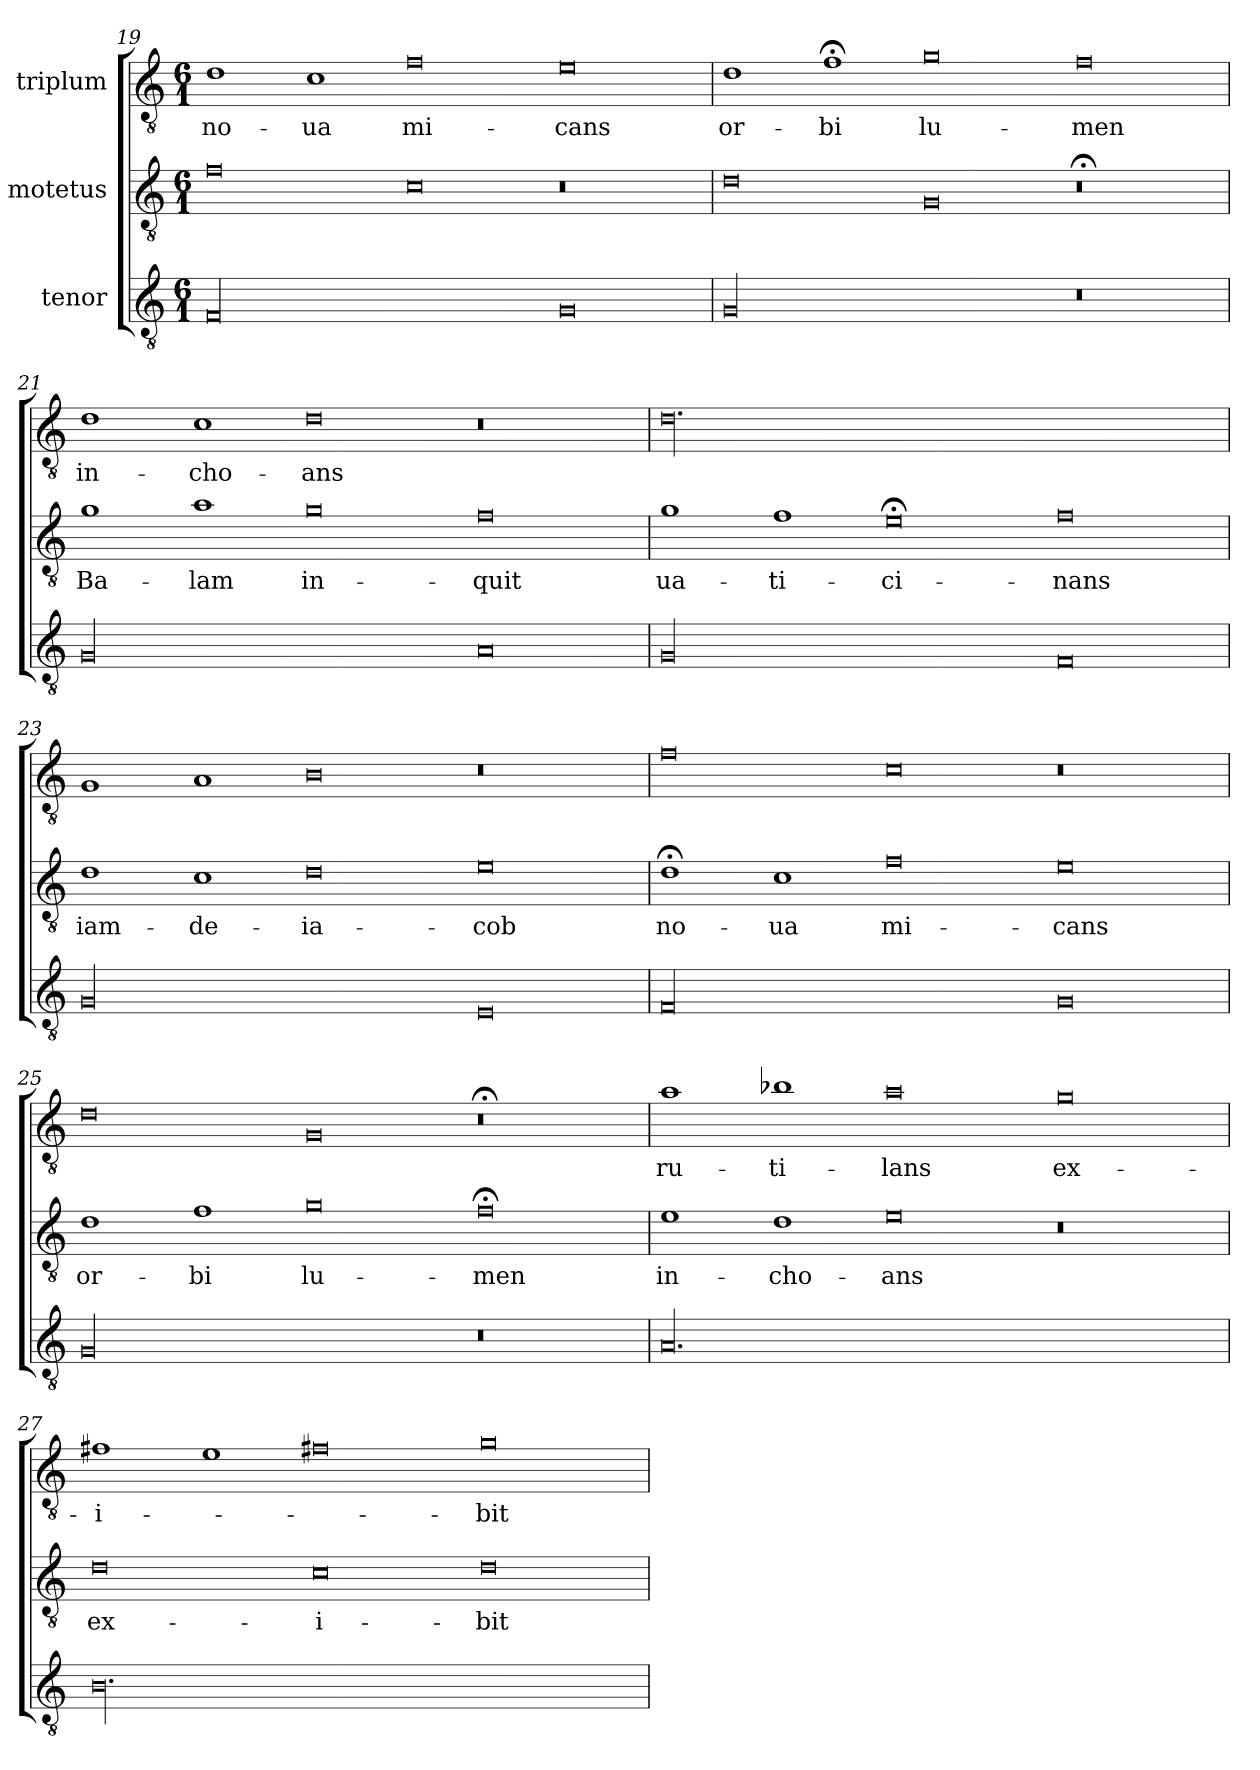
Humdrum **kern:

**kern	**kern	**text	**kern	**text
*part3	*part2	*part2	*part1	*part1
*staff3	*staff2	*staff2	*staff1	*staff1
*I"tenor	*I"motetus	*	*I"triplum	*
*clefGv2	*clefGv2	*	*clefGv2	*
*k[]	*k[]	*	*k[]	*
*C:	*C:	*	*C:	*
*M6/1	*M6/1	*	*M6/1	*
=19	=19	=19	=19	=19
00F/	0f\	.	1d\	no-
.	.	.	1c\	-ua
.	0c\	.	0f\	mi-
0G/	0r	.	0e\	-cans
=20	=20	=20	=20	=20
00G/	0d\	.	1d\	or-
.	.	.	1f;<\	-bi
.	0G/	.	0g\	lu-
0r	0r;<	.	0f\	-men
=21	=21	=21	=21	=21
00G/	1g\	Ba-	1d\	in-
.	1a\	-lam	1c\	-cho-
.	0g\	in-	0d\	-ans
0A/	0f\	-quit	0r	.
=22	=22	=22	=22	=22
00G/	1g\	ua-	00.d\	.
.	1f\	-ti-	.	.
.	0e;<\	-ci-	.	.
0F/	0f\	-nans	.	.
=23	=23	=23	=23	=23
00G/	1d\	iam-	1G/	.
.	1c\	de-	1A/	.
.	0d\	ia-	0B\	.
0E/	0e\	-cob	0r	.
=24	=24	=24	=24	=24
00F/	1d;<\	no-	0f\	.
.	1c\	-ua	.	.
.	0f\	mi-	0c\	.
0G/	0e\	-cans	0r	.
=25	=25	=25	=25	=25
00G/	1d\	or-	0d\	.
.	1f\	-bi	.	.
.	0g\	lu-	0G/	.
0r	0f;<\	-men	0r;<	.
=26	=26	=26	=26	=26
00.A/	1e\	in-	1a\	ru-
.	1d\	-cho-	1b-X\	-ti-
.	0e\	-ans	0a\	-lans
.	0r	.	0g\	ex-
=27	=27	=27	=27	=27
00.B\	0d\	ex-	1f#X\	-i-
.	.	.	1e\	.
.	0c\	-i-	0f#X\	.
.	0d\	-bit	0g\	-bit
=	=	=	=	=
*-	*-	*-	*-	*-
